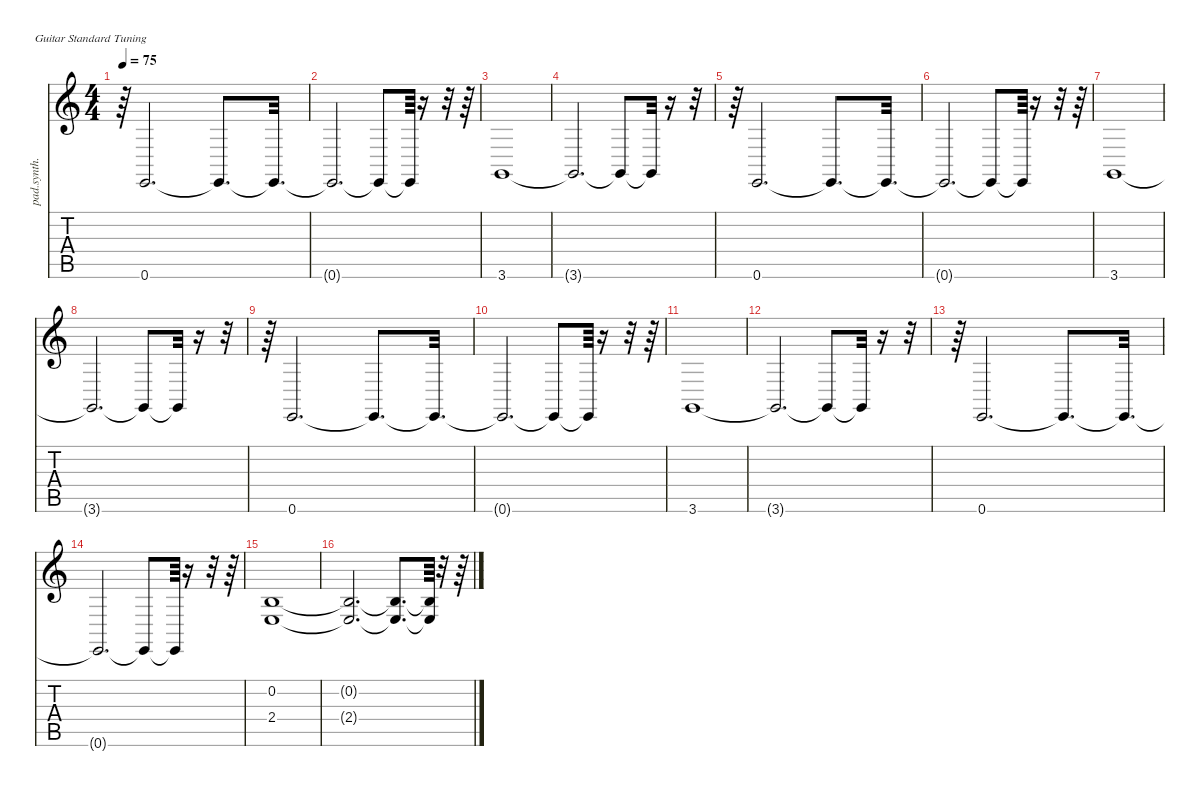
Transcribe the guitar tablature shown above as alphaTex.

\defaultSystemsLayout 4
\hideDynamics
\bracketExtendMode nobrackets
\otherSystemsTrackNameOrientation horizontal
\track ("Pad 2" "pad.synth.") {instrument pad2warm}
\staff {score tabs}
\tuning (E4 B3 G3 D3 A2 E2)
\ts (4 4)
\tempo 75
\clef g2
\ks c
r.64{dy f} 0.6.2{d} 0.6{t}.8{d} 0.6{t}.32{d} |
0.6{t}.2{d} 0.6{t}.8 0.6{t}.64 r.16 r.32 r.64 |
3.6.1 |
3.6{t}.2{d} 3.6{t}.8 3.6{t}.32 r.16 r.32 |
r.64 0.6.2{d} 0.6{t}.8{d} 0.6{t}.32{d} |
0.6{t}.2{d} 0.6{t}.8 0.6{t}.64 r.16 r.32 r.64 |
3.6.1 |
3.6{t}.2{d} 3.6{t}.8 3.6{t}.32 r.16 r.32 |
r.64 0.6.2{d} 0.6{t}.8{d} 0.6{t}.32{d} |
0.6{t}.2{d} 0.6{t}.8 0.6{t}.64 r.16 r.32 r.64 |
3.6.1 |
3.6{t}.2{d} 3.6{t}.8 3.6{t}.32 r.16 r.32 |
r.64 0.6.2{d} 0.6{t}.8{d} 0.6{t}.32{d} |
0.6{t}.2{d} 0.6{t}.8 0.6{t}.64 r.16 r.32 r.64 |
(0.2 2.4).1 |
(0.2{t} 2.4{t}).2{d} (0.2{t} 2.4{t}).8{d} (0.2{t} 2.4{t}).64 r.32 r.64
